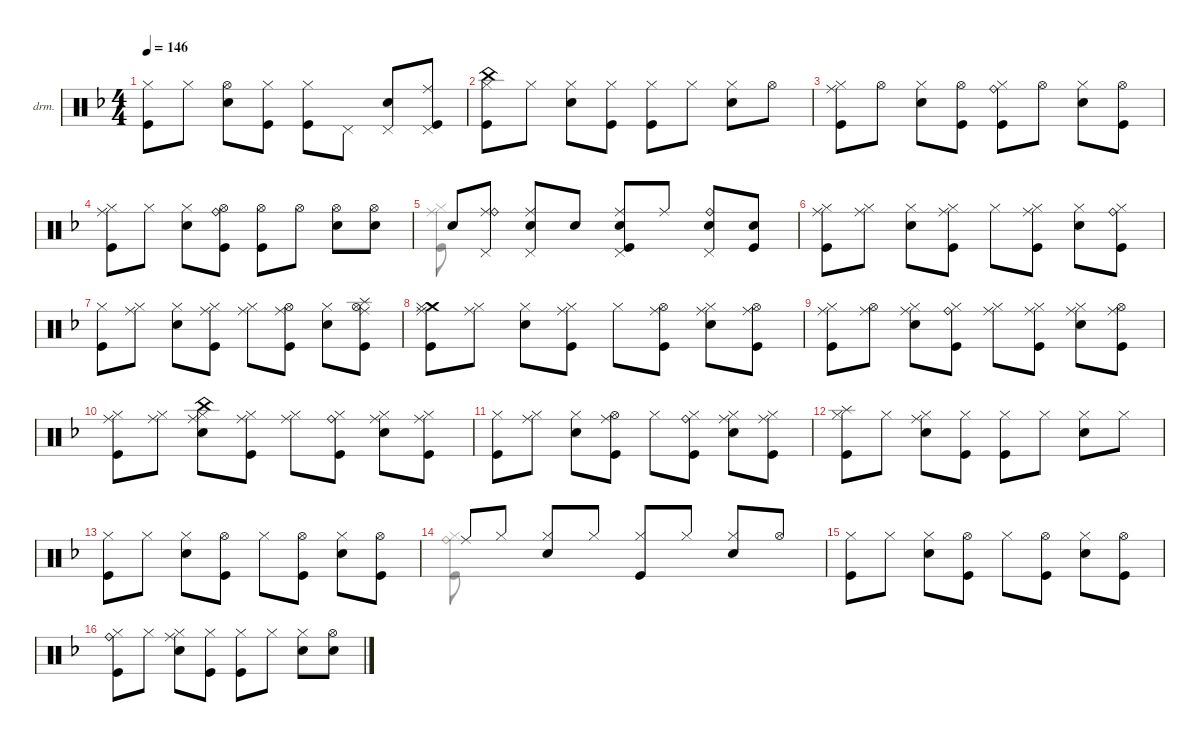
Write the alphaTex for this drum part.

\hideDynamics
\bracketExtendMode nobrackets
\firstSystemTrackNameOrientation horizontal
\otherSystemsTrackNameOrientation horizontal
\track ("Bobby - Drums" "drm.") {instrument percussion}
\staff {score}
\articulation defaults
\voice
\ts (4 4)
\tempo 146
\clef neutral
\ks dminor
("Kick (hit)"{acc forcenatural} "Hi-Hat (closed)"{acc #}).8{dy f beam Down} "Hi-Hat (closed)"{acc #}.8{dy mp beam Down} ("Snare (hit) 2"{acc forcenatural} "Hi-Hat (open)"{acc #}).8{dy fff beam Down} ("Kick (hit)"{acc forcenatural} "Hi-Hat (closed)"{acc #}).8{beam Down} ("Kick (hit)"{acc forcenatural} "Hi-Hat (closed)"{acc #}).8{beam Down} "Pedal Hi-Hat (hit)"{acc #}.8{dy f beam Down} ("Snare (hit) 2"{acc forcenatural} "Pedal Hi-Hat (hit)"{acc #}).8{dy fff beam Up} ("Kick (hit)"{acc forcenatural} "Pedal Hi-Hat (hit)"{acc #} "Ride (middle)"{acc #}).8{beam Up} |
("Kick (hit)"{acc forcenatural} "Hi-Hat (closed)"{acc #} "China (hit)"{acc forcenatural}).8{beam Down} "Hi-Hat (closed)"{acc #}.8{dy mp beam Down} ("Snare (hit) 2"{acc forcenatural} "Hi-Hat (closed)"{acc #}).8{dy fff beam Down} ("Kick (hit)"{acc forcenatural} "Hi-Hat (closed)"{acc #}).8{beam Down} ("Kick (hit)"{acc forcenatural} "Hi-Hat (closed)"{acc #}).8{dy f beam Down} "Hi-Hat (closed)"{acc #}.8{dy p beam Down} ("Snare (hit) 2"{acc forcenatural} "Hi-Hat (closed)"{acc #}).8{dy fff beam Down} "Hi-Hat (open)"{acc #}.8{dy mp beam Down} |
\scale
1.23624 ("Ride (middle)"{acc #} "Kick (hit)"{acc forcenatural} "Hi-Hat (closed)"{acc #}).8{dy f beam Down} "Hi-Hat (open)"{acc #}.8{dy mp beam Down} ("Snare (hit) 2"{acc forcenatural} "Hi-Hat (closed)"{acc #}).8{dy fff beam Down} ("Kick (hit)"{acc forcenatural} "Hi-Hat (open)"{acc #}).8{beam Down} ("Kick (hit)"{acc forcenatural} "Hi-Hat (closed)"{acc #} "Ride (bell)"{acc forcenatural}).8{beam Down} "Hi-Hat (open)"{acc #}.8{dy mp beam Down} ("Snare (hit) 2"{acc forcenatural} "Hi-Hat (closed)"{acc #}).8{dy fff beam Down} ("Kick (hit)"{acc forcenatural} "Hi-Hat (open)"{acc #}).8{beam Down} |
\scale
0.922557 ("Kick (hit)"{acc forcenatural} "Hi-Hat (closed)"{acc #} "Ride (middle)"{acc #}).8{dy mf beam Down} "Hi-Hat (closed)"{acc #}.8{dy p beam Down} ("Snare (hit) 2"{acc forcenatural} "Hi-Hat (closed)"{acc #}).8{dy fff beam Down} ("Kick (hit)"{acc forcenatural} "Hi-Hat (open)"{acc #} "Ride (bell)"{acc forcenatural}).8{beam Down} ("Kick (hit)"{acc forcenatural} "Hi-Hat (open)"{acc #}).8{beam Down} "Hi-Hat (open)"{acc #}.8{dy mp beam Down} ("Snare (hit) 2"{acc forcenatural} "Hi-Hat (open)"{acc #}).8{dy fff beam Down} ("Snare (hit) 2"{acc forcenatural} "Hi-Hat (open)"{acc #}).8{dy ff beam Down} |
\scale
0.841202 "Snare (hit) 2"{acc forcenatural}.8{beam Up} ("Pedal Hi-Hat (hit)"{acc #} "Ride (middle)"{acc #} "Ride (bell)"{acc forcenatural}).8{dy mp beam Up} ("Snare (hit) 2"{acc forcenatural} "Pedal Hi-Hat (hit)"{acc #} "Ride (middle)"{acc #}).8{dy fff beam Up} "Snare (hit) 2"{acc forcenatural}.8{beam Up} ("Pedal Hi-Hat (hit)"{acc #} "Ride (middle)"{acc #} "Kick (hit)"{acc forcenatural} "Snare (hit) 2"{acc forcenatural}).8{beam Up} "Ride (middle)"{acc #}.8{dy mf beam Up} ("Snare (hit) 2"{acc forcenatural} "Pedal Hi-Hat (hit)"{acc #} "Ride (bell)"{acc forcenatural}).8{dy fff beam Up} ("Kick (hit)"{acc forcenatural} "Snare (hit) 2"{acc forcenatural}).8{dy f beam Up} |
\scale
1.17042 ("Kick (hit)"{acc forcenatural} "Hi-Hat (closed)"{acc #} "Ride (middle)"{acc #}).8{dy fff beam Down} ("Hi-Hat (closed)"{acc #} "Ride (middle)"{acc #}).8{dy p beam Down} ("Snare (hit) 2"{acc forcenatural} "Hi-Hat (closed)"{acc #}).8{dy fff beam Down} ("Kick (hit)"{acc forcenatural} "Hi-Hat (closed)"{acc #} "Ride (middle)"{acc #}).8{beam Down} "Hi-Hat (closed)"{acc #}.8{dy mf beam Down} ("Kick (hit)"{acc forcenatural} "Hi-Hat (closed)"{acc #} "Ride (middle)"{acc #}).8{dy fff beam Down} ("Snare (hit) 2"{acc forcenatural} "Hi-Hat (closed)"{acc #}).8{dy mf beam Down} ("Kick (hit)"{acc forcenatural} "Hi-Hat (closed)"{acc #} "Ride (bell)"{acc forcenatural}).8{dy f beam Down} |
\scale
0.931261 ("Kick (hit)"{acc forcenatural} "Hi-Hat (closed)"{acc #}).8{dy fff beam Down} ("Hi-Hat (closed)"{acc #} "Ride (middle)"{acc #}).8{dy p beam Down} ("Snare (hit) 2"{acc forcenatural} "Hi-Hat (closed)"{acc #}).8{dy fff beam Down} ("Kick (hit)"{acc forcenatural} "Hi-Hat (closed)"{acc #} "Ride (middle)"{acc #}).8{beam Down} ("Hi-Hat (closed)"{acc #} "Ride (middle)"{acc #}).8{dy mp beam Down} ("Ride (middle)"{acc #} "Kick (hit)"{acc forcenatural} "Hi-Hat (open)"{acc #}).8{beam Down} ("Snare (hit) 2"{acc forcenatural} "Hi-Hat (closed)"{acc #}).8{dy fff beam Down} ("Kick (hit)"{acc forcenatural} "Hi-Hat (open)"{acc #} "Ride (middle)"{acc #} "Splash (hit)"{acc forcenatural}).8{beam Down} |
\scale
0.898322 ("Ride (middle)"{acc #} "Crash medium (hit)"{acc forcenatural} "Kick (hit)"{acc forcenatural} "Hi-Hat (closed)"{acc #}).8{dy p beam Down} ("Hi-Hat (closed)"{acc #} "Ride (middle)"{acc #}).8{beam Down} ("Snare (hit) 2"{acc forcenatural} "Hi-Hat (closed)"{acc #}).8{dy fff beam Down} ("Kick (hit)"{acc forcenatural} "Hi-Hat (closed)"{acc #} "Ride (middle)"{acc #}).8{beam Down} "Hi-Hat (closed)"{acc #}.8{dy mp beam Down} ("Hi-Hat (open)"{acc #} "Ride (middle)"{acc #} "Kick (hit)"{acc forcenatural}).8{beam Down} ("Hi-Hat (closed)"{acc #} "Ride (middle)"{acc #} "Snare (hit) 2"{acc forcenatural}).8{dy ppp beam Down} ("Kick (hit)"{acc forcenatural} "Hi-Hat (open)"{acc #} "Ride (middle)"{acc #}).8{dy mf beam Down} |
\scale
0.702855 ("Hi-Hat (closed)"{acc #} "Ride (middle)"{acc #} "Kick (hit)"{acc forcenatural}).8{dy pp beam Down} ("Hi-Hat (open)"{acc #} "Ride (middle)"{acc #}).8{dy p beam Down} ("Snare (hit) 2"{acc forcenatural} "Hi-Hat (closed)"{acc #} "Ride (middle)"{acc #}).8{dy fff beam Down} ("Kick (hit)"{acc forcenatural} "Hi-Hat (closed)"{acc #} "Ride (bell)"{acc forcenatural}).8{beam Down} ("Hi-Hat (closed)"{acc #} "Ride (middle)"{acc #}).8{dy mf beam Down} ("Kick (hit)"{acc forcenatural} "Hi-Hat (closed)"{acc #} "Ride (middle)"{acc #}).8{dy fff beam Down} ("Snare (hit) 2"{acc forcenatural} "Hi-Hat (closed)"{acc #} "Ride (middle)"{acc #}).8{beam Down} ("Kick (hit)"{acc forcenatural} "Hi-Hat (open)"{acc #} "Ride (middle)"{acc #}).8{dy p beam Down} |
\scale
1.33705 ("Kick (hit)"{acc forcenatural} "Hi-Hat (closed)"{acc #} "Ride (middle)"{acc #}).8{dy mf beam Down} ("Hi-Hat (closed)"{acc #} "Ride (middle)"{acc #}).8{dy p beam Down} ("Snare (hit) 2"{acc forcenatural} "Hi-Hat (closed)"{acc #} "Ride (middle)"{acc #} "China (hit)"{acc forcenatural}).8{dy fff beam Down} ("Kick (hit)"{acc forcenatural} "Hi-Hat (closed)"{acc #} "Ride (middle)"{acc #}).8{beam Down} ("Hi-Hat (closed)"{acc #} "Ride (middle)"{acc #}).8{dy mf beam Down} ("Ride (bell)"{acc forcenatural} "Kick (hit)"{acc forcenatural} "Hi-Hat (closed)"{acc #}).8{dy p beam Down} ("Hi-Hat (closed)"{acc #} "Ride (middle)"{acc #} "Snare (hit) 2"{acc forcenatural}).8{beam Down} ("Kick (hit)"{acc forcenatural} "Hi-Hat (closed)"{acc #} "Ride (middle)"{acc #}).8{dy fff beam Down} |
\scale
0.960096 ("Kick (hit)"{acc forcenatural} "Hi-Hat (closed)"{acc #}).8{beam Down} ("Hi-Hat (closed)"{acc #} "Ride (middle)"{acc #}).8{dy mp beam Down} ("Snare (hit) 2"{acc forcenatural} "Hi-Hat (closed)"{acc #}).8{beam Down} ("Kick (hit)"{acc forcenatural} "Hi-Hat (open)"{acc #} "Ride (middle)"{acc #}).8{dy fff beam Down} "Hi-Hat (closed)"{acc #}.8{dy mp beam Down} ("Kick (hit)"{acc forcenatural} "Hi-Hat (closed)"{acc #} "Ride (bell)"{acc forcenatural}).8{dy fff beam Down} ("Snare (hit) 2"{acc forcenatural} "Hi-Hat (closed)"{acc #} "Ride (middle)"{acc #}).8{beam Down} ("Kick (hit)"{acc forcenatural} "Hi-Hat (closed)"{acc #} "Ride (middle)"{acc #}).8{beam Down} |
("Kick (hit)"{acc forcenatural} "Hi-Hat (closed)"{acc #} "Splash (hit)"{acc forcenatural}).8{beam Down} "Hi-Hat (closed)"{acc #}.8{dy p beam Down} ("Hi-Hat (closed)"{acc #} "Ride (middle)"{acc #} "Snare (hit) 2"{acc forcenatural}).8{dy mf beam Down} ("Kick (hit)"{acc forcenatural} "Hi-Hat (closed)"{acc #}).8{dy p beam Down} ("Kick (hit)"{acc forcenatural} "Hi-Hat (closed)"{acc #}).8{dy f beam Down} "Hi-Hat (closed)"{acc #}.8{dy p beam Down} ("Snare (hit) 2"{acc forcenatural} "Hi-Hat (closed)"{acc #}).8{dy fff beam Down} "Hi-Hat (closed)"{acc #}.8{dy p beam Down} |
("Kick (hit)"{acc forcenatural} "Hi-Hat (closed)"{acc #}).8{dy fff beam Down} "Hi-Hat (closed)"{acc #}.8{dy p beam Down} ("Snare (hit) 2"{acc forcenatural} "Hi-Hat (closed)"{acc #}).8{dy fff beam Down} ("Kick (hit)"{acc forcenatural} "Hi-Hat (open)"{acc #}).8{beam Down} "Hi-Hat (closed)"{acc #}.8{dy mf beam Down} ("Kick (hit)"{acc forcenatural} "Hi-Hat (open)"{acc #}).8{dy fff beam Down} ("Snare (hit) 2"{acc forcenatural} "Hi-Hat (closed)"{acc #}).8{beam Down} ("Kick (hit)"{acc forcenatural} "Hi-Hat (open)"{acc #}).8{beam Down} |
"Ride (middle)"{acc #}.8{dy p beam Up} "Hi-Hat (closed)"{acc #}.8{beam Up} ("Snare (hit) 2"{acc forcenatural} "Hi-Hat (closed)"{acc #}).8{dy mf beam Up} "Hi-Hat (closed)"{acc #}.8{dy p beam Up} ("Kick (hit)"{acc forcenatural} "Hi-Hat (closed)"{acc #}).8{dy mf beam Up} "Hi-Hat (closed)"{acc #}.8{dy p beam Up} ("Snare (hit) 2"{acc forcenatural} "Hi-Hat (closed)"{acc #}).8{dy fff beam Up} "Hi-Hat (open)"{acc #}.8{dy mp beam Up} |
("Kick (hit)"{acc forcenatural} "Hi-Hat (closed)"{acc #}).8{dy f beam Down} "Hi-Hat (closed)"{acc #}.8{dy p beam Down} ("Snare (hit) 2"{acc forcenatural} "Hi-Hat (closed)"{acc #}).8{dy mf beam Down} ("Kick (hit)"{acc forcenatural} "Hi-Hat (open)"{acc #}).8{beam Down} "Hi-Hat (closed)"{acc #}.8{beam Down} ("Kick (hit)"{acc forcenatural} "Hi-Hat (open)"{acc #}).8{dy fff beam Down} ("Snare (hit) 2"{acc forcenatural} "Hi-Hat (closed)"{acc #}).8{beam Down} ("Kick (hit)"{acc forcenatural} "Hi-Hat (open)"{acc #}).8{beam Down} |
("Kick (hit)"{acc forcenatural} "Hi-Hat (closed)"{acc #} "Ride (bell)"{acc forcenatural}).8{dy f beam Down} "Hi-Hat (closed)"{acc #}.8{dy p beam Down} ("Snare (hit) 2"{acc forcenatural} "Hi-Hat (closed)"{acc #} "Ride (middle)"{acc #}).8{dy fff beam Down} ("Kick (hit)"{acc forcenatural} "Hi-Hat (closed)"{acc #}).8{dy p beam Down} ("Kick (hit)"{acc forcenatural} "Hi-Hat (closed)"{acc #}).8{dy f beam Down} "Hi-Hat (closed)"{acc #}.8{dy mp beam Down} ("Snare (hit) 2"{acc forcenatural} "Hi-Hat (closed)"{acc #}).8{dy mf beam Down} ("Snare (hit) 2"{acc forcenatural} "Hi-Hat (open)"{acc #}).8{dy mp beam Down}
\voice
\clef neutral
\ottava regular
\simile none
\ks dminor
|
|
|
|
("Kick (hit)"{acc forcenatural} "Hi-Hat (closed)"{acc #} "Ride (middle)"{acc #}).8{dy mf beam Down} |
|
|
|
|
|
|
|
|
("Ride (bell)"{acc forcenatural} "Kick (hit)"{acc forcenatural} "Hi-Hat (closed)"{acc #}).8{dy f beam Down} |
|
